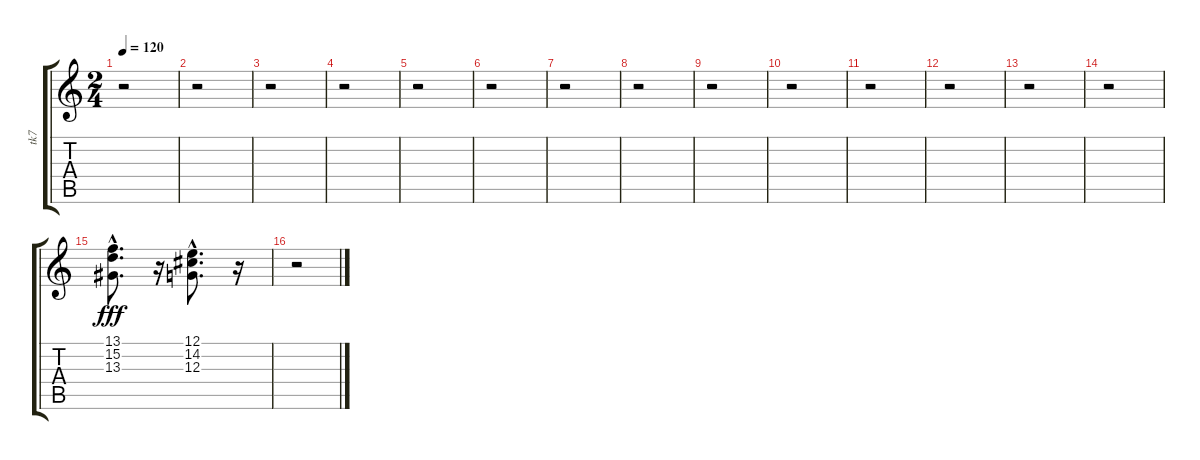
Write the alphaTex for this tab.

\track ("tk7" "tk7") {instrument harmonica}
\staff {score tabs}
\tuning (E4 B3 G3 D3 A2 E2) {hide}
\ts (2 4)
\tempo 120
\clef g2
\ks c
r.2{dy fff} |
r.2 |
r.2 |
r.2 |
r.2 |
r.2 |
r.2 |
r.2 |
r.2 |
r.2 |
r.2 |
r.2 |
r.2 |
r.2 |
(13.1{hac} 15.2{hac} 13.3{hac}).8{d volume 6} r.16 (12.1{hac} 14.2{hac} 12.3{hac}).8{d} r.16 |
r.2
